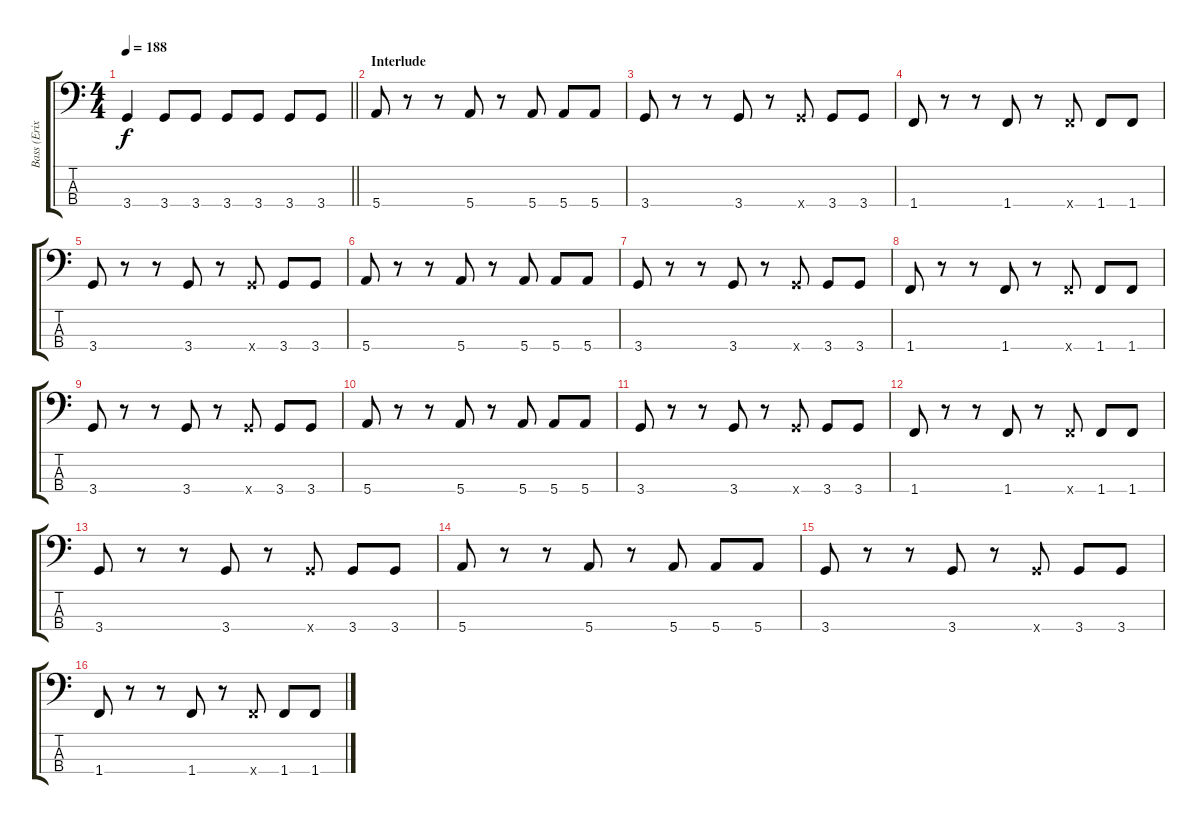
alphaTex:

\track ("Bass (Erix)" "Bass (Erix") {instrument electricbasspick}
\staff {score tabs}
\tuning (G2 D2 A1 E1) {hide}
\ts (4 4)
\tempo 188
\clef f4
\barLineRight lightlight
\ks c
3.4.4{dy f} 3.4.8 3.4.8 3.4.8 3.4.8 3.4.8 3.4.8 |
\section ("" "Interlude")
5.4.8 r.8 r.8 5.4.8 r.8 5.4.8 5.4.8 5.4.8 |
3.4.8 r.8 r.8 3.4.8 r.8 3.4{x}.8 3.4.8 3.4.8 |
1.4.8 r.8 r.8 1.4.8 r.8 1.4{x}.8 1.4.8 1.4.8 |
3.4.8 r.8 r.8 3.4.8 r.8 3.4{x}.8 3.4.8 3.4.8 |
5.4.8 r.8 r.8 5.4.8 r.8 5.4.8 5.4.8 5.4.8 |
3.4.8 r.8 r.8 3.4.8 r.8 3.4{x}.8 3.4.8 3.4.8 |
1.4.8 r.8 r.8 1.4.8 r.8 1.4{x}.8 1.4.8 1.4.8 |
3.4.8 r.8 r.8 3.4.8 r.8 3.4{x}.8 3.4.8 3.4.8 |
5.4.8 r.8 r.8 5.4.8 r.8 5.4.8 5.4.8 5.4.8 |
3.4.8 r.8 r.8 3.4.8 r.8 3.4{x}.8 3.4.8 3.4.8 |
1.4.8 r.8 r.8 1.4.8 r.8 1.4{x}.8 1.4.8 1.4.8 |
3.4.8 r.8 r.8 3.4.8 r.8 3.4{x}.8 3.4.8 3.4.8 |
5.4.8 r.8 r.8 5.4.8 r.8 5.4.8 5.4.8 5.4.8 |
3.4.8 r.8 r.8 3.4.8 r.8 3.4{x}.8 3.4.8 3.4.8 |
1.4.8 r.8 r.8 1.4.8 r.8 1.4{x}.8 1.4.8 1.4.8
